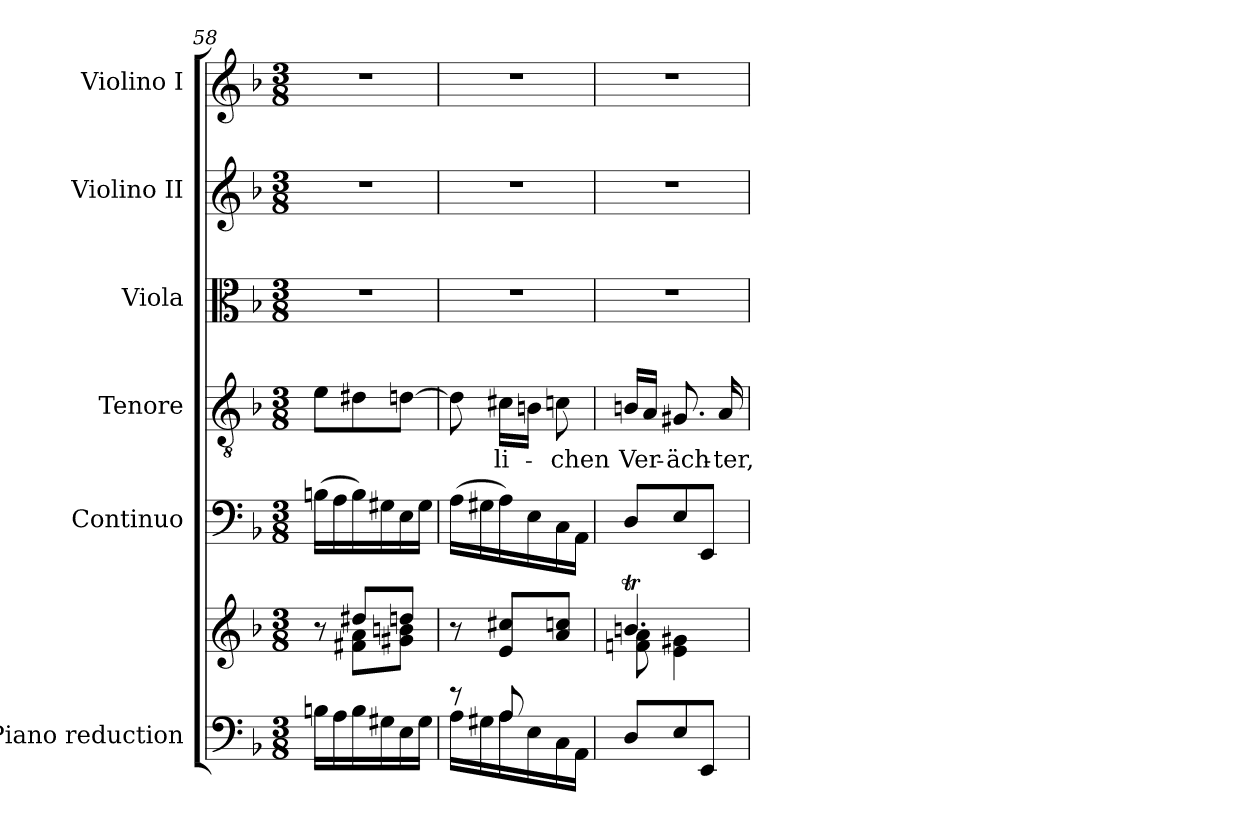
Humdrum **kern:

**kern	**kern	**kern	**kern	**text	**kern	**kern	**kern
*part6	*part6	*part5	*part4	*part4	*part3	*part2	*part1
*staff7	*staff6	*staff5	*staff4	*staff4	*staff3	*staff2	*staff1
*I"Piano reduction	*	*I"Continuo	*I"Tenore	*	*I"Viola	*I"Violino II	*I"Violino I
*I'Pno	*	*	*	*	*I'Vla	*I'Vln	*I'Vln
*clefF4	*clefG2	*clefF4	*clefGv2	*	*clefC3	*clefG2	*clefG2
*k[b-]	*k[b-]	*k[b-]	*k[b-]	*	*k[b-]	*k[b-]	*k[b-]
*M3/8	*M3/8	*M3/8	*M3/8	*	*M3/8	*M3/8	*M3/8
=58	=58	=58	=58	=58	=58	=58	=58
*	*^	*	*	*	*	*	*
16Bn\LL	8r	8ryy	(16Bn\LL	8e\L	.	4.r	4.r	4.r
16A\	.	.	16A\	.	.	.	.	.
16B\	8dd#X/L	8f#X\ 8a\L	16B\)	8d#X\	.	.	.	.
16G#X\	.	.	16G#X\	.	.	.	.	.
16E\	8ddn/J	8g#X\ 8bn\J	16E\	[8dn\J	.	.	.	.
16G#\JJ	.	.	16G#\JJ	.	.	.	.	.
=59	=59	=59	=59	=59	=59	=59	=59	=59
*^	*	*	*	*	*	*	*	*
8r	16A\LL	8r	4ryy	(16A\LL	8d\]	.	4.r	4.r	4.r
.	16G#X\	.	.	16G#X\	.	.	.	.	.
!	!	!	!	!	!	!LO:LY:b	!	!	!
8A/L	16A\	8e/ 8cc#X/L	.	16A\)	16c#X\LL	-li-	.	.	.
.	16E\	.	.	16E\	16Bn\JJ	.	.	.	.
!	!	!	!	!	!	!LO:LY:b	!	!	!
8ryy	16C\	8a/ 8ccn/J	8e\J	16C\	8cn\	-chen	.	.	.
.	16AA\JJ	.	.	16AA\JJ	.	.	.	.	.
=60	=60	=60	=60	=60	=60	=60	=60	=60	=60
!	!	!	!	!	!	!LO:LY:b	!	!	!
*v	*v	*	*	*	*	*	*	*	*
8D/L	4.bnt/	8fn\ 8a\	8D/L	16Bn/LL	Ver-	4.r	4.r	4.r
.	.	.	.	16A/JJ	.	.	.	.
!	!	!	!	!	!LO:LY:b	!	!	!
8E/	.	4e\ 4g#X\	8E/	8.G#X/	-äch-	.	.	.
8EE/J	.	.	8EE/J	.	.	.	.	.
!	!	!	!	!	!LO:LY:b	!	!	!
.	.	.	.	16A/	-ter,	.	.	.
*	*v	*v	*	*	*	*	*	*
=	=	=	=	=	=	=	=
*-	*-	*-	*-	*-	*-	*-	*-
